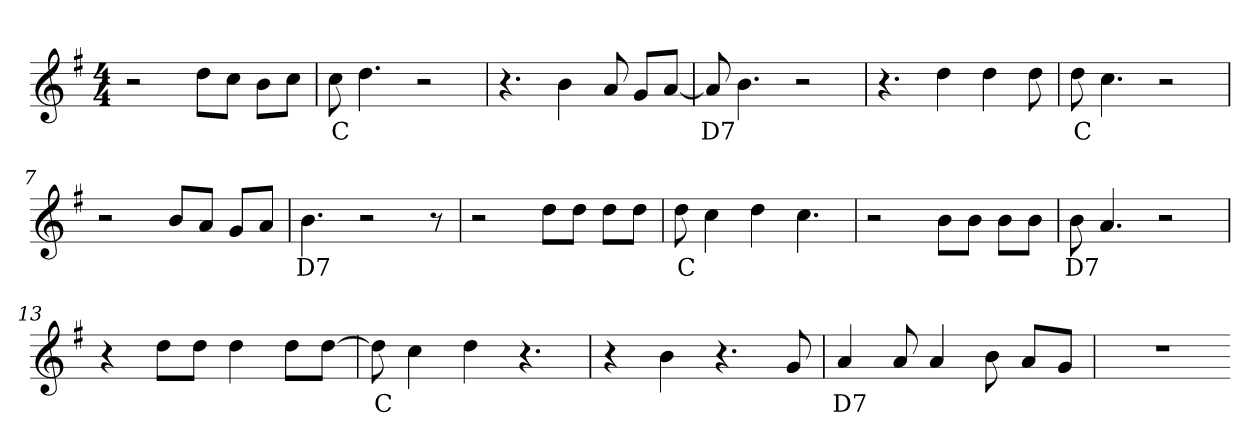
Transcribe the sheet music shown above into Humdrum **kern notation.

**kern	**text
*part1	*part1
*staff1	*staff1
*clefG2	*
*k[f#]	*
*M4/4	*
=1	=1
2r	.
8dd\L	.
8cc\J	.
8b\L	.
8cc\J	.
=2	=2
8cc	C
4.dd	.
2r	.
=3	=3
4.r	.
4b	.
8a	.
8g/L	.
[8a/J	.
=4	=4
8a]	D7
4.b	.
2r	.
=5	=5
4.r	.
4dd	.
4dd	.
8dd	.
=6	=6
8dd	C
4.cc	.
2r	.
=7	=7
2r	.
8b/L	.
8a/J	.
8g/L	.
8a/J	.
=8	=8
4.b	D7
2r	.
8r	.
=9	=9
2r	.
8dd\L	.
8dd\J	.
8dd\L	.
8dd\J	.
=10	=10
8dd	C
4cc	.
4dd	.
4.cc	.
=11	=11
2r	.
8b\L	.
8b\J	.
8b\L	.
8b\J	.
=12	=12
8b	D7
4.a	.
2r	.
=13	=13
4r	.
8dd\L	.
8dd\J	.
4dd	.
8dd\L	.
[8dd\J	.
=14	=14
8dd]	C
4cc	.
4dd	.
4.r	.
=15	=15
4r	.
4b	.
4.r	.
8g	.
=16	=16
4a	D7
8a	.
4a	.
8b	.
8a/L	.
8g/J	.
=17	=17
1r	.
=-	=-
*-	*-
